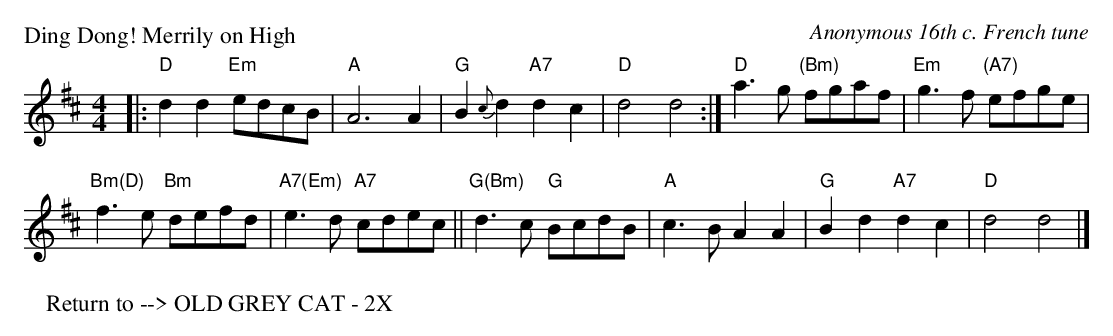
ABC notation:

X:1
P: Ding Dong! Merrily on High
O: Anonymous 16th c. French tune
M: 4/4
L: 1/4
K: D
|:\
"D"d d "Em" e/d/c/B/ | "A"A3 A |\
"G"B{c}d "A7"dc | "D"d2 d2 :|\
"D"a>g "(Bm)"f/g/a/f/ | "Em"g>f "(A7)"e/f/g/e/ |
"Bm(D)"f>e "Bm"d/e/f/d/ | "A7(Em)"e>d "A7"c/d/e/c/ ||\
"G(Bm)"d>c "G" B/c/d/B/ | "A"c>B AA |\
"G"Bd "A7"dc | "D"d2 d2 |]
P: Return to --> OLD GREY CAT - 2X
